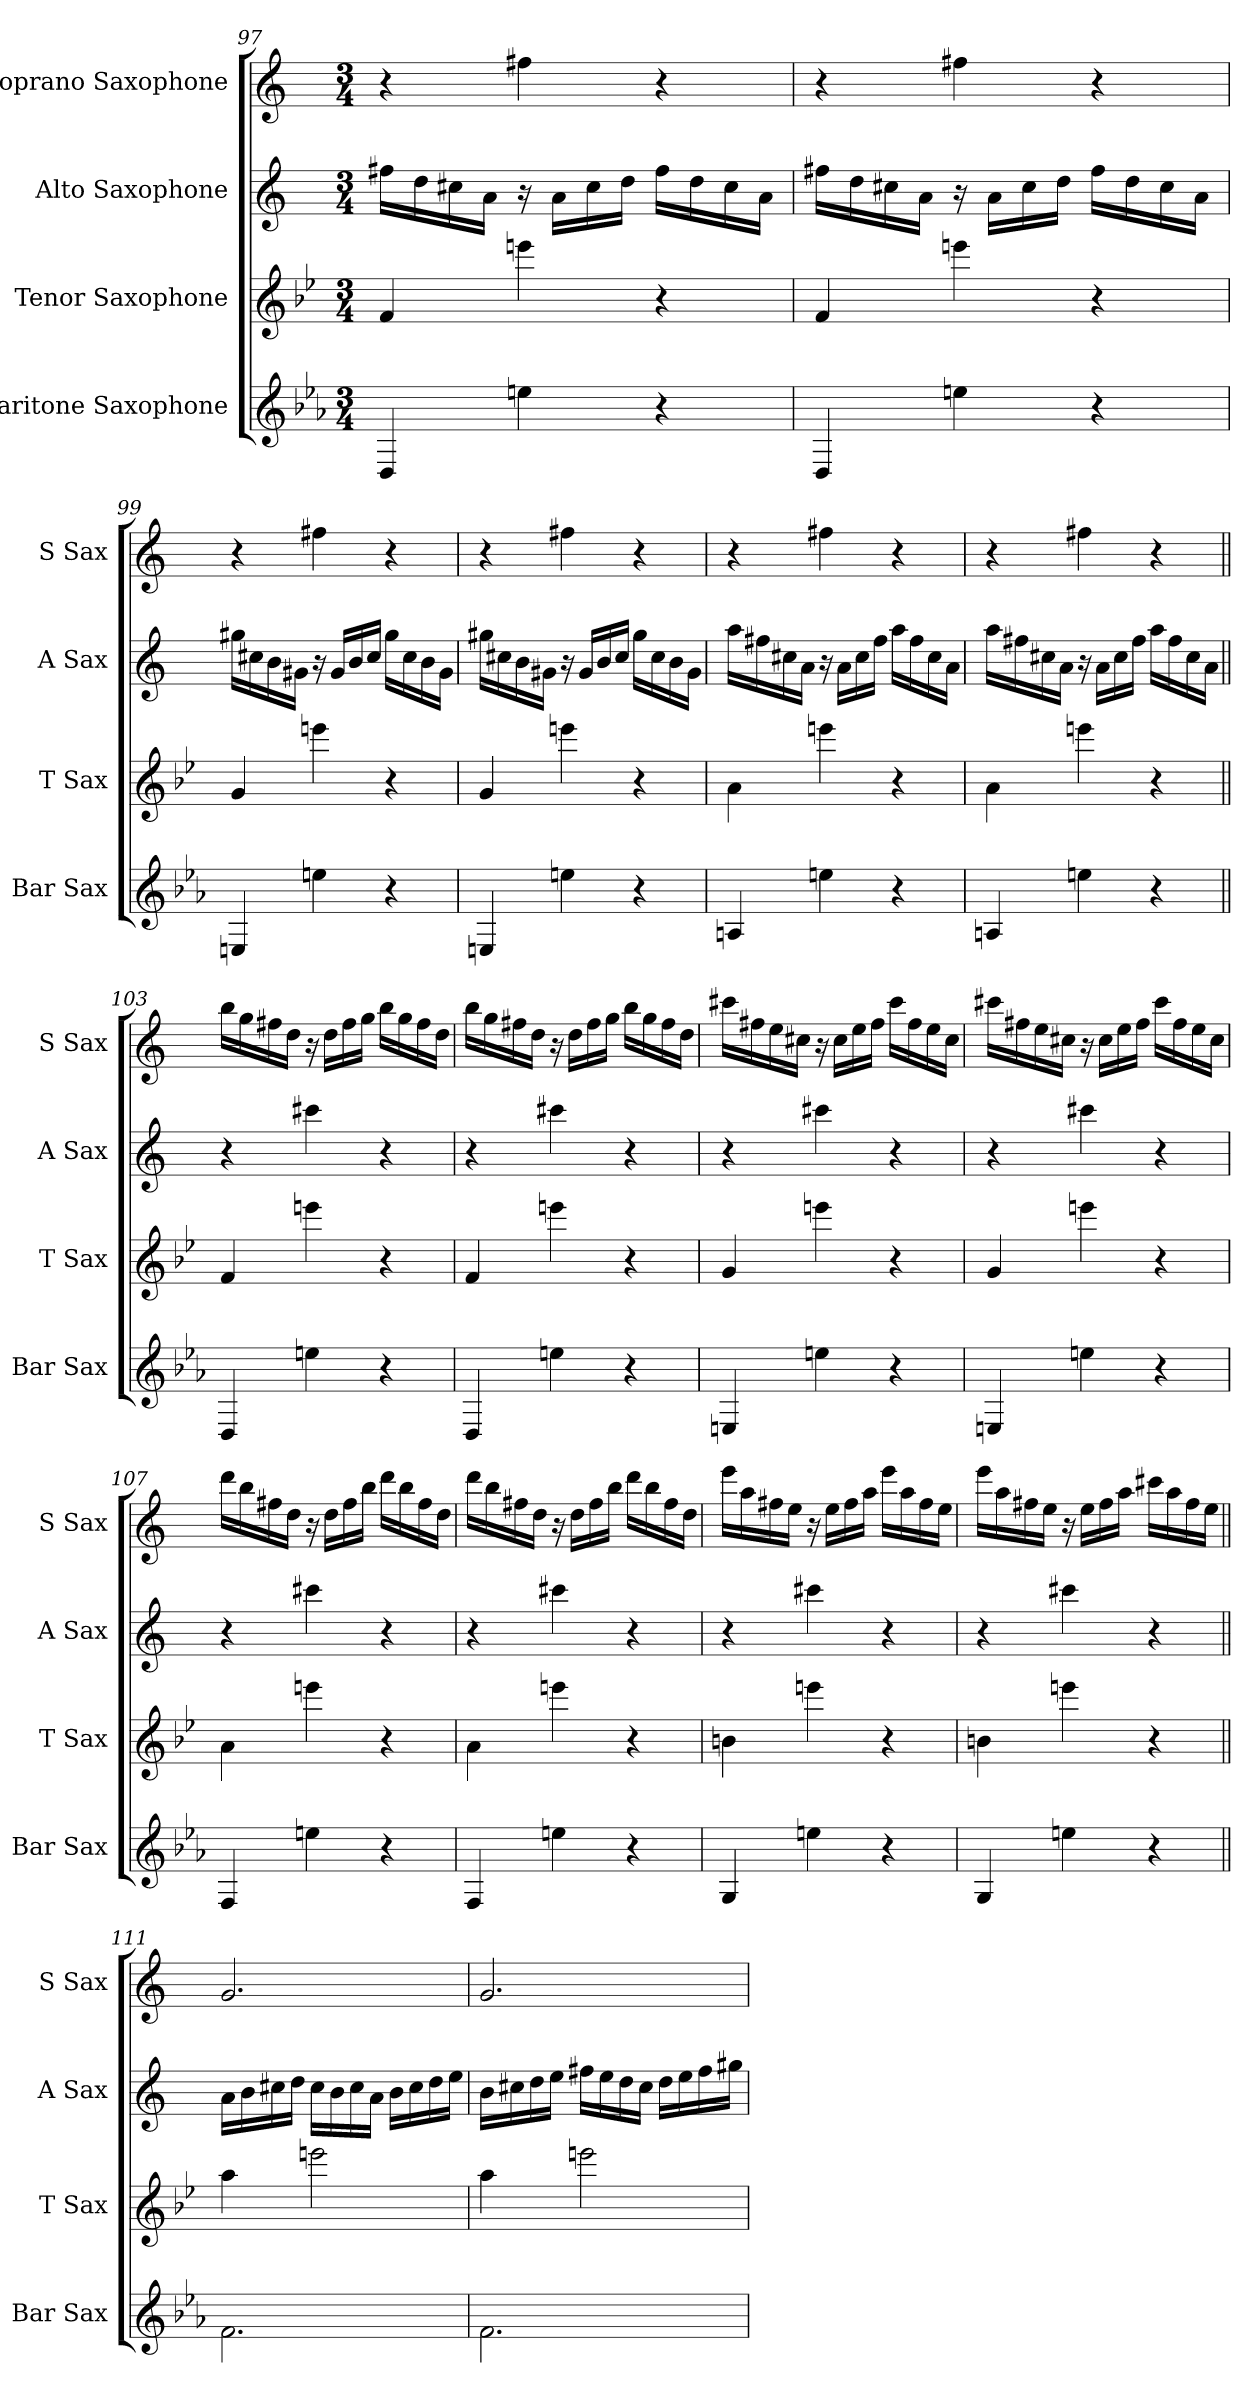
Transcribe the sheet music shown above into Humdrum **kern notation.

**kern	**kern	**kern	**kern
*part4	*part3	*part2	*part1
*staff4	*staff3	*staff2	*staff1
*I"Baritone Saxophone	*I"Tenor Saxophone	*I"Alto Saxophone	*I"Soprano Saxophone
*I'Bar Sax	*I'T Sax	*I'A Sax	*I'S Sax
*clefG2	*clefG2	*clefG2	*clefG2
*ITrd12c21	*ITrd8c14	*ITrd5c9	*ITrd1c2
*k[b-e-a-]	*k[b-e-]	*k[b-e-a-]	*k[b-e-]
*M3/4	*M3/4	*M3/4	*M3/4
=97	=97	=97	=97
4DD/	4F/	16an\LL	4r
.	.	16f\	.
.	.	16en\	.
.	.	16c\JJ	.
4en\	4een\	16r	4een\
.	.	16c\LL	.
.	.	16e\	.
.	.	16f\JJ	.
4r	4r	16a\LL	4r
.	.	16f\	.
.	.	16e\	.
.	.	16c\JJ	.
=98	=98	=98	=98
4DD/	4F/	16an\LL	4r
.	.	16f\	.
.	.	16en\	.
.	.	16c\JJ	.
4en\	4een\	16r	4een\
.	.	16c\LL	.
.	.	16e\	.
.	.	16f\JJ	.
4r	4r	16a\LL	4r
.	.	16f\	.
.	.	16e\	.
.	.	16c\JJ	.
!!LO:LB:g=z
=99	=99	=99	=99
4EEn/	4G/	16bn\LL	4r
.	.	16en\	.
.	.	16d\	.
.	.	16Bn\JJ	.
4en\	4een\	16r	4een\
.	.	16B/LL	.
.	.	16d/	.
.	.	16e/JJ	.
4r	4r	16b\LL	4r
.	.	16e\	.
.	.	16d\	.
.	.	16B\JJ	.
=100	=100	=100	=100
4EEn/	4G/	16bn\LL	4r
.	.	16en\	.
.	.	16d\	.
.	.	16Bn\JJ	.
4en\	4een\	16r	4een\
.	.	16B/LL	.
.	.	16d/	.
.	.	16e/JJ	.
4r	4r	16b\LL	4r
.	.	16e\	.
.	.	16d\	.
.	.	16B\JJ	.
=101	=101	=101	=101
4AAn/	4A\	16cc\LL	4r
.	.	16an\	.
.	.	16en\	.
.	.	16c\JJ	.
4en\	4een\	16r	4een\
.	.	16c\LL	.
.	.	16e\	.
.	.	16a\JJ	.
4r	4r	16cc\LL	4r
.	.	16a\	.
.	.	16e\	.
.	.	16c\JJ	.
!!LO:PB:g=z
=102	=102	=102	=102
4AAn/	4A\	16cc\LL	4r
.	.	16an\	.
.	.	16en\	.
.	.	16c\JJ	.
4en\	4een\	16r	4een\
.	.	16c\LL	.
.	.	16e\	.
.	.	16a\JJ	.
4r	4r	16cc\LL	4r
.	.	16a\	.
.	.	16e\	.
.	.	16c\JJ	.
=103||	=103||	=103||	=103||
4DD/	4F/	4r	16aa\LL
.	.	.	16ff\
.	.	.	16een\
.	.	.	16cc\JJ
4en\	4een\	4een\	16r
.	.	.	16cc\LL
.	.	.	16ee\
.	.	.	16ff\JJ
4r	4r	4r	16aa\LL
.	.	.	16ff\
.	.	.	16ee\
.	.	.	16cc\JJ
=104	=104	=104	=104
4DD/	4F/	4r	16aa\LL
.	.	.	16ff\
.	.	.	16een\
.	.	.	16cc\JJ
4en\	4een\	4een\	16r
.	.	.	16cc\LL
.	.	.	16ee\
.	.	.	16ff\JJ
4r	4r	4r	16aa\LL
.	.	.	16ff\
.	.	.	16ee\
.	.	.	16cc\JJ
!!LO:LB:g=z
=105	=105	=105	=105
4EEn/	4G/	4r	16bbn\LL
.	.	.	16een\
.	.	.	16dd\
.	.	.	16bn\JJ
4en\	4een\	4een\	16r
.	.	.	16b\LL
.	.	.	16dd\
.	.	.	16ee\JJ
4r	4r	4r	16bb\LL
.	.	.	16ee\
.	.	.	16dd\
.	.	.	16b\JJ
=106	=106	=106	=106
4EEn/	4G/	4r	16bbn\LL
.	.	.	16een\
.	.	.	16dd\
.	.	.	16bn\JJ
4en\	4een\	4een\	16r
.	.	.	16b\LL
.	.	.	16dd\
.	.	.	16ee\JJ
4r	4r	4r	16bb\LL
.	.	.	16ee\
.	.	.	16dd\
.	.	.	16b\JJ
=107	=107	=107	=107
4FF/	4A\	4r	16ccc\LL
.	.	.	16aa\
.	.	.	16een\
.	.	.	16cc\JJ
4en\	4een\	4een\	16r
.	.	.	16cc\LL
.	.	.	16ee\
.	.	.	16aa\JJ
4r	4r	4r	16ccc\LL
.	.	.	16aa\
.	.	.	16ee\
.	.	.	16cc\JJ
!!LO:LB:g=z
=108	=108	=108	=108
4FF/	4A\	4r	16ccc\LL
.	.	.	16aa\
.	.	.	16een\
.	.	.	16cc\JJ
4en\	4een\	4een\	16r
.	.	.	16cc\LL
.	.	.	16ee\
.	.	.	16aa\JJ
4r	4r	4r	16ccc\LL
.	.	.	16aa\
.	.	.	16ee\
.	.	.	16cc\JJ
=109	=109	=109	=109
4GG/	4Bn\	4r	16ddd\LL
.	.	.	16gg\
.	.	.	16een\
.	.	.	16dd\JJ
4en\	4een\	4een\	16r
.	.	.	16dd\LL
.	.	.	16ee\
.	.	.	16gg\JJ
4r	4r	4r	16ddd\LL
.	.	.	16gg\
.	.	.	16ee\
.	.	.	16dd\JJ
=110	=110	=110	=110
4GG/	4Bn\	4r	16ddd\LL
.	.	.	16gg\
.	.	.	16een\
.	.	.	16dd\JJ
4en\	4een\	4een\	16r
.	.	.	16dd\LL
.	.	.	16ee\
.	.	.	16gg\JJ
4r	4r	4r	16bbn\LL
.	.	.	16gg\
.	.	.	16ee\
.	.	.	16dd\JJ
!!LO:PB:g=z
=111||	=111||	=111||	=111||
2.F\	4a\	16c\LL	2.f/
.	.	16d\	.
.	.	16en\	.
.	.	16f\JJ	.
.	2een\	16e\LL	.
.	.	16d\	.
.	.	16e\	.
.	.	16c\JJ	.
.	.	16d\LL	.
.	.	16e\	.
.	.	16f\	.
.	.	16g\JJ	.
=112	=112	=112	=112
2.F\	4a\	16d\LL	2.f/
.	.	16en\	.
.	.	16f\	.
.	.	16g\JJ	.
.	2een\	16an\LL	.
.	.	16g\	.
.	.	16f\	.
.	.	16e\JJ	.
.	.	16f\LL	.
.	.	16g\	.
.	.	16a\	.
.	.	16bn\JJ	.
=	=	=	=
*-	*-	*-	*-
